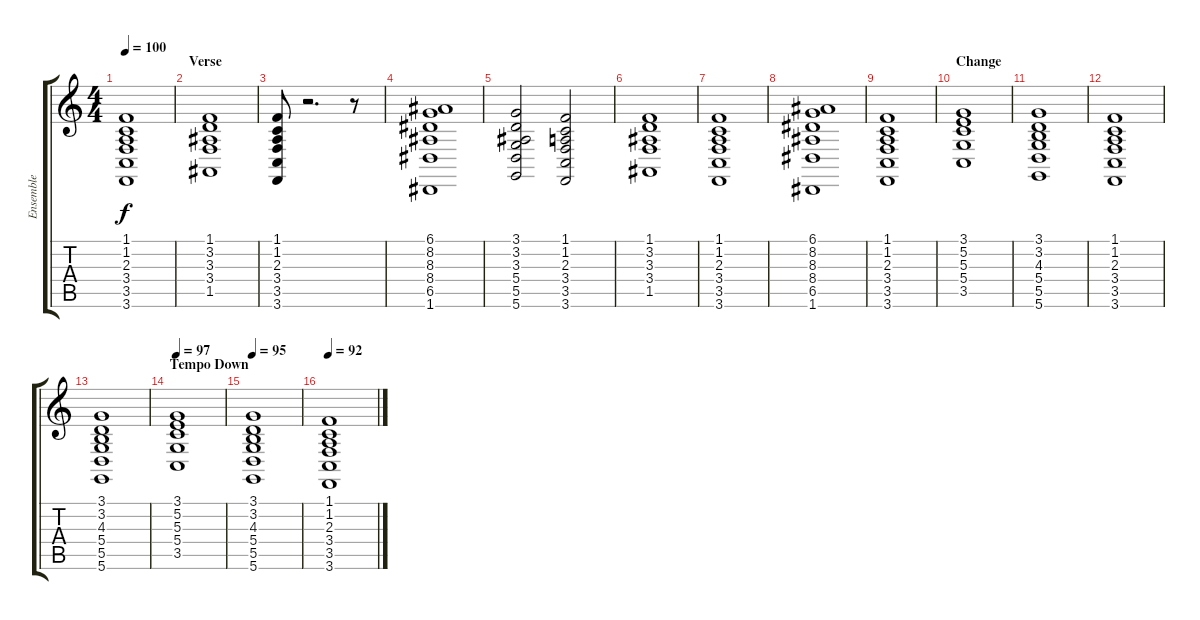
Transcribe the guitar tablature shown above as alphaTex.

\track ("Ensemble" "Ensemble") {instrument stringensemble1}
\staff {score tabs}
\tuning (E4 B3 G3 D3 A2 D2) {hide}
\ts (4 4)
\tempo 100
\clef g2
\ks c
(1.1 1.2 2.3 3.4 3.5 3.6).1{dy f} |
\section ("" "Verse")
(1.1 3.2 3.3 3.4 1.5).1 |
(1.1 1.2 2.3 3.4 3.5 3.6).8 r.2{d} r.8 |
(6.1 8.2 8.3 8.4 6.5 1.6).1 |
(3.1 3.2 3.3 5.4 5.5 5.6).2 (1.1 1.2 2.3 3.4 3.5 3.6).2 |
(1.1 3.2 3.3 3.4 1.5).1 |
(1.1 1.2 2.3 3.4 3.5 3.6).1 |
(6.1 8.2 8.3 8.4 6.5 1.6).1 |
(1.1 1.2 2.3 3.4 3.5 3.6).1 |
\section ("" "Change")
(3.1 5.2 5.3 5.4 3.5).1 |
(3.1 3.2 4.3 5.4 5.5 5.6).1 |
(1.1 1.2 2.3 3.4 3.5 3.6).1 |
(3.1 3.2 4.3 5.4 5.5 5.6).1 |
\section ("" "Tempo Down")
\tempo 97
(3.1 5.2 5.3 5.4 3.5).1 |
\tempo 95
(3.1 3.2 4.3 5.4 5.5 5.6).1 |
\tempo 92
(1.1 1.2 2.3 3.4 3.5 3.6).1
